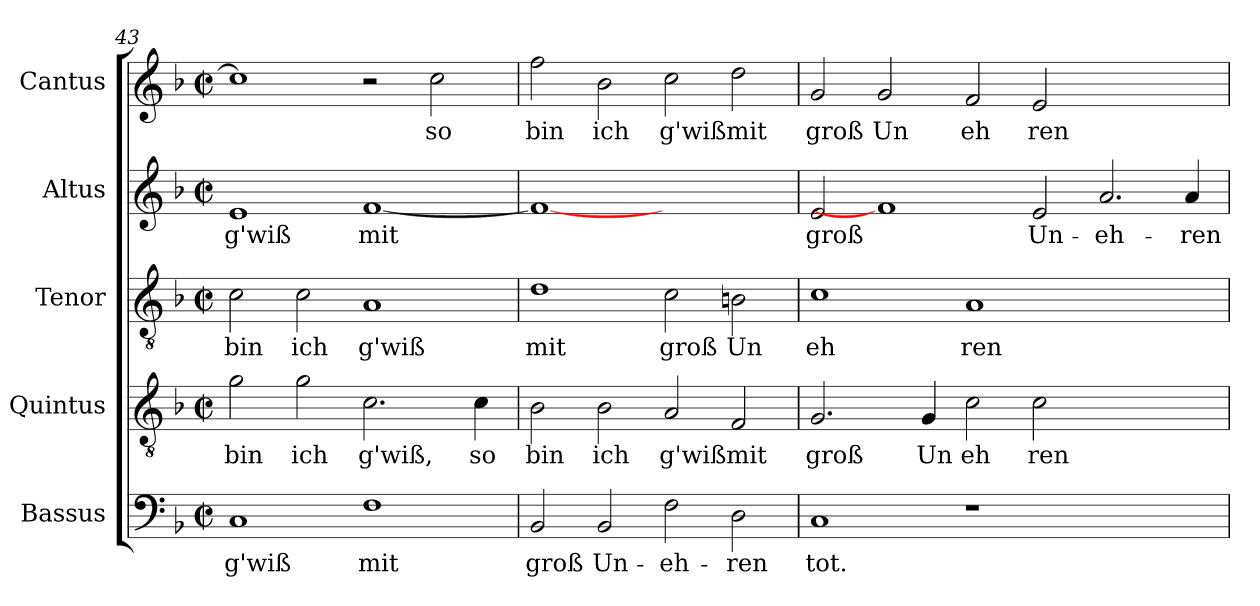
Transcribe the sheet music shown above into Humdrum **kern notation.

**kern	**text	**kern	**text	**kern	**text	**kern	**text	**kern	**text
*part5	*part5	*part4	*part4	*part3	*part3	*part2	*part2	*part1	*part1
*staff5	*staff5	*staff4	*staff4	*staff3	*staff3	*staff2	*staff2	*staff1	*staff1
*I"Bassus	*	*I"Quintus	*	*I"Tenor	*	*I"Altus	*	*I"Cantus	*
!!LO:LB:g=z
*clefF4	*	*clefGv2	*	*clefGv2	*	*clefG2	*	*clefG2	*
*k[b-]	*	*k[b-]	*	*k[b-]	*	*k[b-]	*	*k[b-]	*
*F:	*	*F:	*	*F:	*	*F:	*	*F:	*
*M2/2	*	*M2/2	*	*M2/2	*	*M2/2	*	*M2/2	*
*met(c|)	*	*met(c|)	*	*met(c|)	*	*met(c|)	*	*met(c|)	*
=43	=43	=43	=43	=43	=43	=43	=43	=43	=43
!	!LO:LY:b:cj	!	!LO:LY:b:cj	!	!LO:LY:b:cj	!	!LO:LY:b:cj	!	!LO:LY:b:cj
1C	g'wiß	2g\	bin	2c\	bin	1e	g'wiß	1cc]	.
!	!	!	!LO:LY:b:cj	!	!LO:LY:b:cj	!	!	!	!
.	.	2g\	ich	2c\	ich	.	.	.	.
!	!LO:LY:b:cj	!	!LO:LY:b:cj	!	!LO:LY:b:cj	!	!LO:LY:b:cj	!	!
1F	mit	2.c\	g'wiß,	1A	g'wiß	[<1f	mit	2r	.
!	!	!	!	!	!	!	!	!	!LO:LY:b:cj
.	.	.	.	.	.	.	.	2cc\	so
!	!	!	!LO:LY:b:cj	!	!	!	!	!	!
.	.	4c\	so	.	.	.	.	.	.
=44	=44	=44	=44	=44	=44	=44	=44	=44	=44
!	!LO:LY:b:cj	!	!LO:LY:b:cj	!	!LO:LY:b:cj	!	!LO:LY:b:cj	!	!LO:LY:b:cj
2BB-/	groß	2B-\	bin	1d	mit	1f_	.	2ff\	bin
!	!LO:LY:b:cj	!	!LO:LY:b:cj	!	!	!	!	!	!LO:LY:b:cj
2BB-/	Un-	2B-\	ich	.	.	.	.	2b-\	ich
!	!LO:LY:b:cj	!	!LO:LY:b:cj	!	!LO:LY:b:cj	!	!	!	!LO:LY:b:cj
2F\	-eh-	2A/	g'wiß	2c\	groß	1ryy	.	2cc\	g'wiß
!	!LO:LY:b:cj	!	!LO:LY:b:cj	!	!LO:LY:b:cj	!	!	!	!LO:LY:b:cj
2D\	-ren	2F/	mit	2Bn\	Un	.	.	2dd\	mit
=45	=45	=45	=45	=45	=45	=45	=45	=45	=45
!	!LO:LY:b:cj	!	!LO:LY:b:cj	!	!LO:LY:b:cj	!	!LO:LY:b:cj	!	!LO:LY:b:cj
1C	tot.	2.G/	groß	1c	eh	2e/	groß	2g/	groß
!	!	!	!	!	!	!	!	!	!LO:LY:b:cj
.	.	.	.	.	.	1f]	.	2g/	Un
!	!	!	!LO:LY:b:cj	!	!	!	!	!	!
.	.	4G/	Un	.	.	.	.	.	.
!	!	!	!LO:LY:b:cj	!	!LO:LY:b:cj	!	!	!	!LO:LY:b:cj
1r	.	2c\	eh	1A	ren	.	.	2f/	eh
!	!	!	!LO:LY:b:cj	!	!	!	!LO:LY:b:cj	!	!LO:LY:b:cj
.	.	2c\	ren	.	.	2e/	Un-	2e/	ren
!	!	!	!	!	!	!	!LO:LY:b:cj	!	!
1ryy	.	1ryy	.	1ryy	.	2.a/	-eh-	1ryy	.
!	!	!	!	!	!	!	!LO:LY:b:cj	!	!
.	.	.	.	.	.	4a/	-ren	.	.
=	=	=	=	=	=	=	=	=	=
*-	*-	*-	*-	*-	*-	*-	*-	*-	*-
